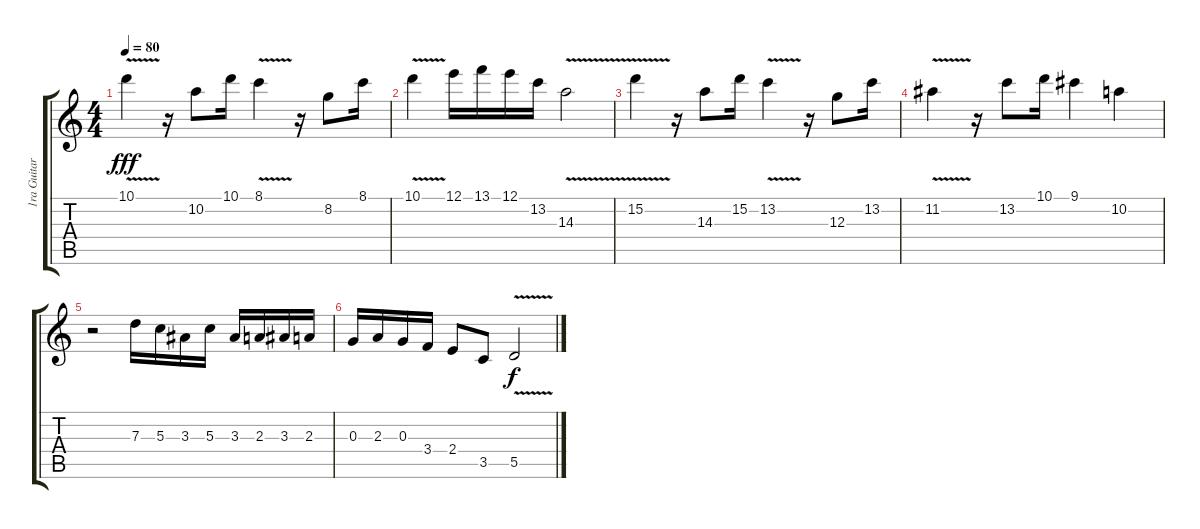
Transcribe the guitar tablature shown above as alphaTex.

\track ("1ra Guitarra" "1ra Guitar") {instrument distortionguitar}
\staff {score tabs}
\tuning (E4 B3 G3 D3 A2 E2) {hide}
\ts (4 4)
\tempo 80
\clef g2
\ks c
10.1{v}.4{dy fff} r.16 10.2.8 10.1.16 8.1{v}.4 r.16 8.2.8 8.1.16 |
10.1{v}.4 12.1.16 13.1.16 12.1.16 13.2.16 14.3{v}.2 |
15.2{v}.4 r.16 14.3.8 15.2.16 13.2{v}.4 r.16 12.3.8 13.2.16 |
11.2{v}.4 r.16 13.2.8 10.1.16 9.1.4 10.2.4 |
r.2 7.3.16 5.3.16 3.3.16 5.3.16 3.3.16 2.3.16 3.3.16 2.3.16 |
0.3.16 2.3.16 0.3.16 3.4.16 2.4.8 3.5.8 5.5{v}.2{dy f}
